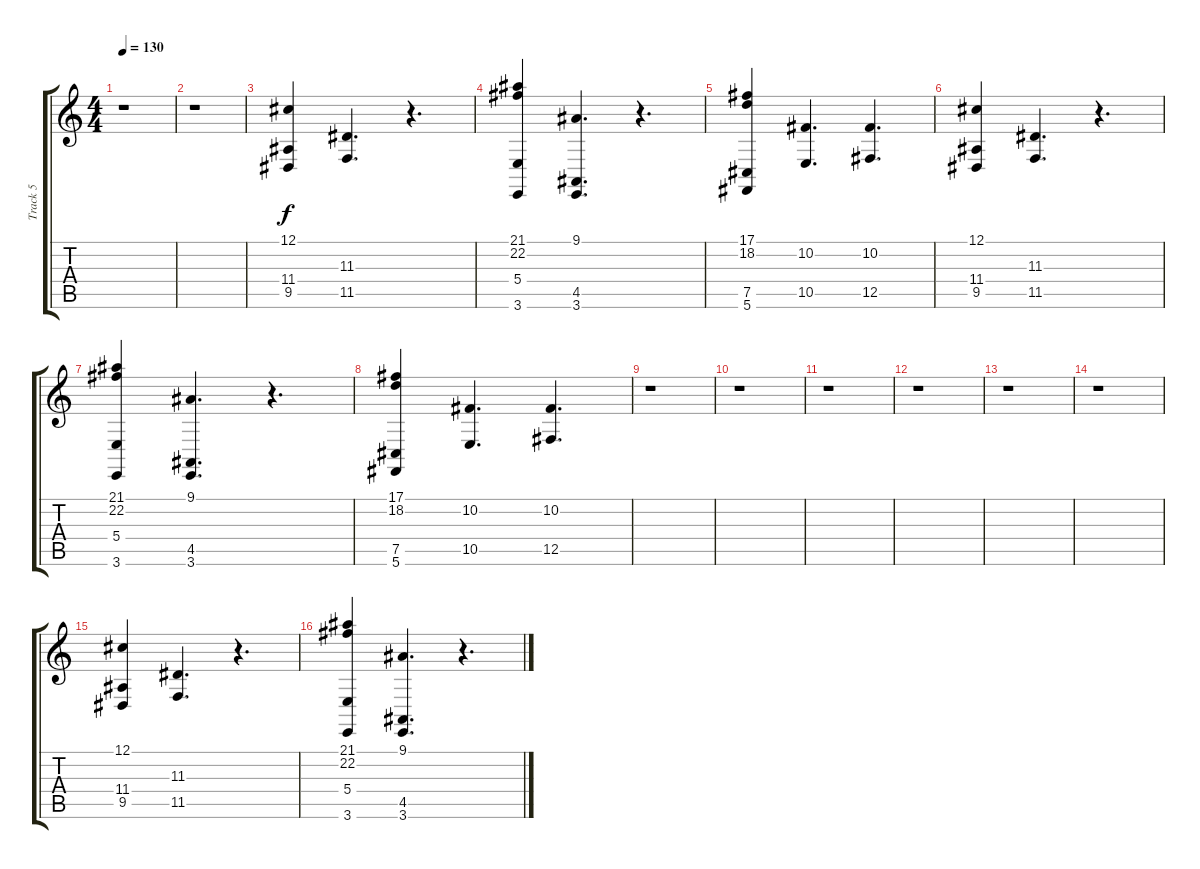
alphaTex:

\track ("Track 5" "Track 5") {instrument acousticgrandpiano}
\staff {score tabs}
\tuning (Db4 Ab3 E3 B2 Gb2 Db2) {hide}
\ts (4 4)
\tempo 130
\clef g2
\ks c
r.1{dy f} |
r.1 |
(12.1 11.4 9.5).4 (11.3 11.5).4{d} r.4{d} |
(21.1 22.2 5.4 3.6).4 (9.1 4.5 3.6).4{d} r.4{d} |
(17.1 18.2 7.5 5.6).4 (10.2 10.5).4{d} (10.2 12.5).4{d} |
(12.1 11.4 9.5).4 (11.3 11.5).4{d} r.4{d} |
(21.1 22.2 5.4 3.6).4 (9.1 4.5 3.6).4{d} r.4{d} |
(17.1 18.2 7.5 5.6).4 (10.2 10.5).4{d} (10.2 12.5).4{d} |
r.1 |
r.1 |
r.1 |
r.1 |
r.1 |
r.1 |
(12.1 11.4 9.5).4 (11.3 11.5).4{d} r.4{d} |
(21.1 22.2 5.4 3.6).4 (9.1 4.5 3.6).4{d} r.4{d}
